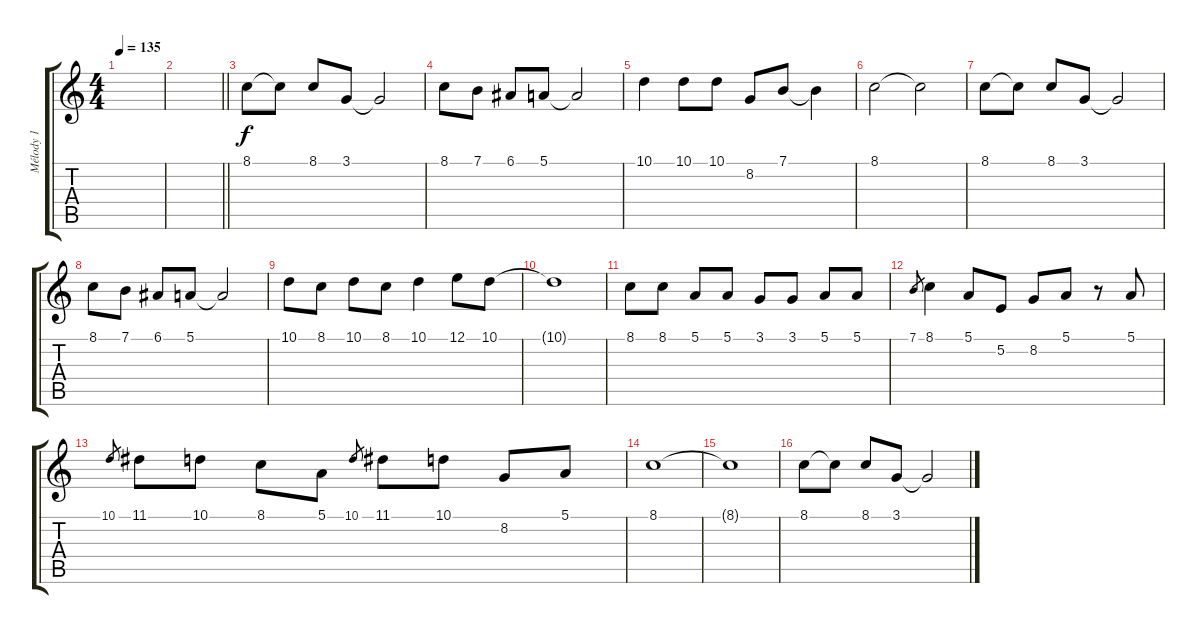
\track ("Mélody 1" "Mélody 1") {instrument honkytonkpiano}
\staff {score tabs}
\tuning (E4 B3 G3 D3 A2 E2) {hide}
\ts (4 4)
\tempo 135
\clef g2
\ks c
|
\barLineRight lightlight
|
8.1.8 8.1{t}.8 8.1.8 3.1.8 3.1{t}.2 |
8.1.8 7.1.8 6.1.8 5.1.8 5.1{t}.2 |
10.1.4 10.1.8 10.1.8 8.2.8 7.1.8 7.1{t}.4 |
8.1.2 8.1{t}.2 |
8.1.8 8.1{t}.8 8.1.8 3.1.8 3.1{t}.2 |
8.1.8 7.1.8 6.1.8 5.1.8 5.1{t}.2 |
10.1.8 8.1.8 10.1.8 8.1.8 10.1.4 12.1.8 10.1.8 |
10.1{t}.1 |
8.1.8 8.1.8 5.1.8 5.1.8 3.1.8 3.1.8 5.1.8 5.1.8 |
7.1.8{gr} 8.1.4 5.1.8 5.2.8 8.2.8 5.1.8 r.8 5.1.8 |
10.1.8{gr} 11.1.8 10.1.8 8.1.8 5.1.8 10.1.8{gr} 11.1.8 10.1.8 8.2.8 5.1.8 |
8.1.1 |
8.1{t}.1 |
8.1.8 8.1{t}.8 8.1.8 3.1.8 3.1{t}.2
